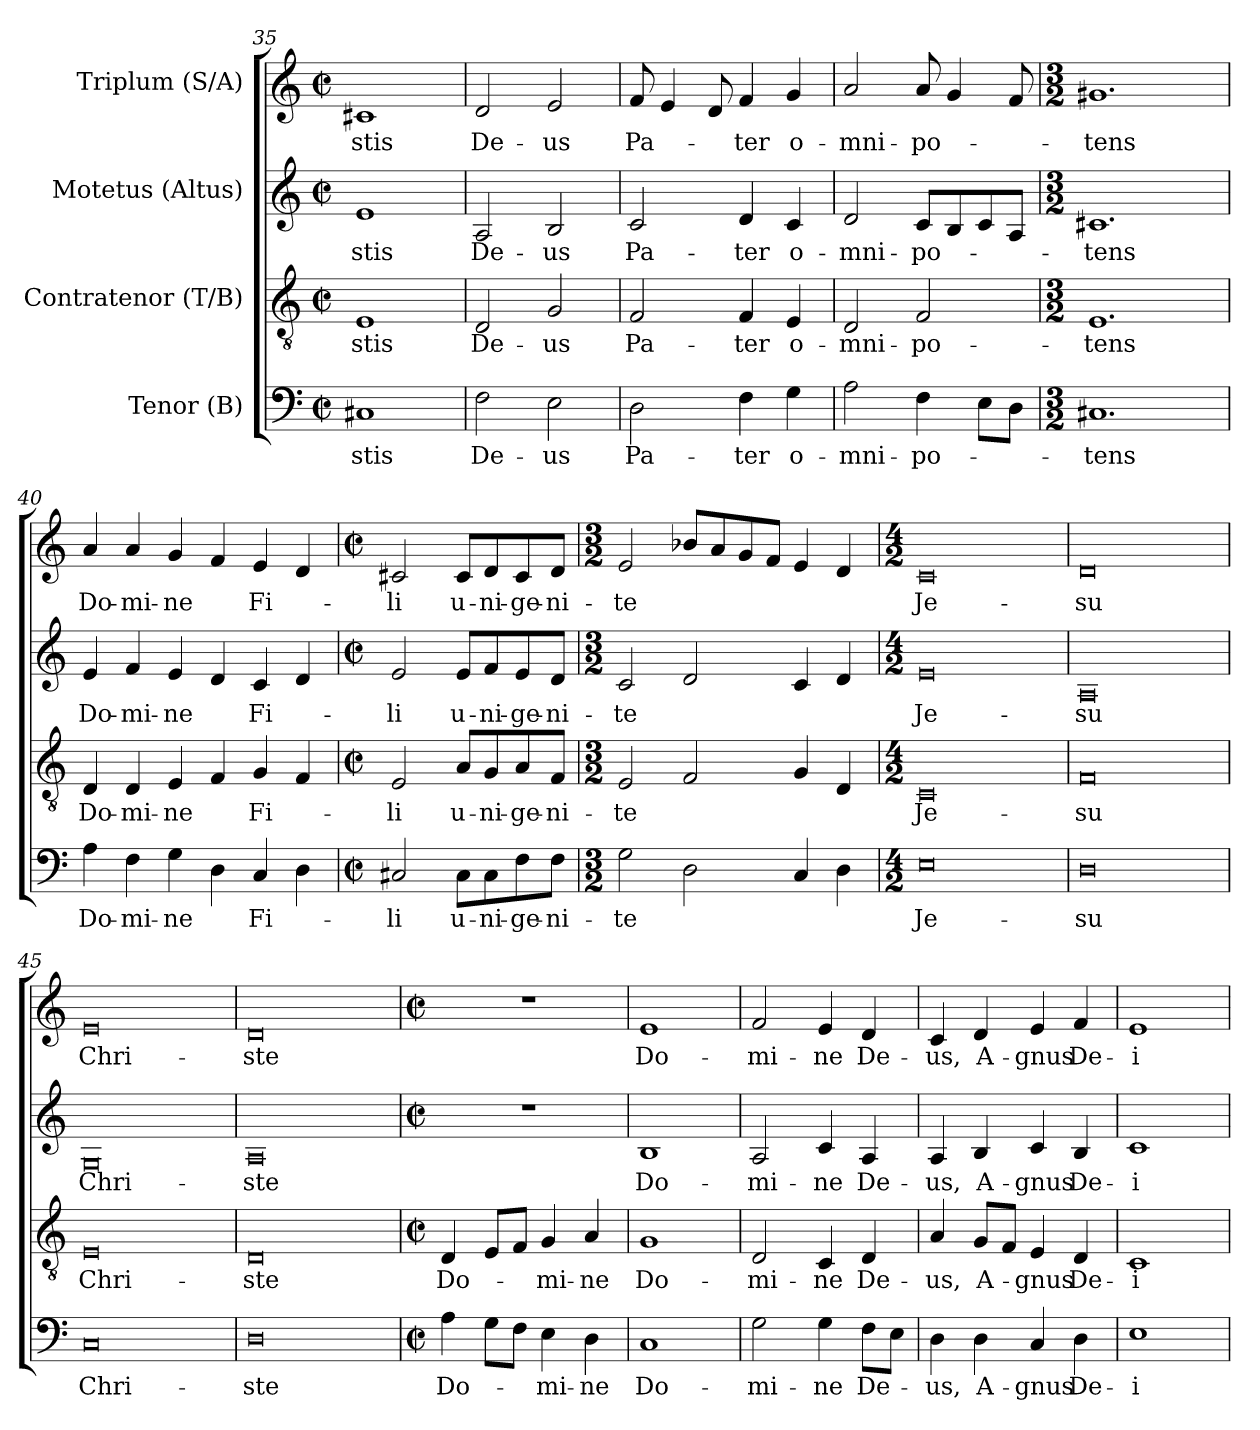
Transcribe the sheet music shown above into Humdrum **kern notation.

**kern	**text	**kern	**text	**kern	**text	**kern	**text
*part4	*part4	*part3	*part3	*part2	*part2	*part1	*part1
*staff4	*staff4	*staff3	*staff3	*staff2	*staff2	*staff1	*staff1
*I"Tenor  (B)	*	*I"Contratenor       (T/B)	*	*I"Motetus  (Altus)	*	*I"Triplum   (S/A)	*
*clefF4	*	*clefGv2	*	*clefG2	*	*clefG2	*
*k[]	*	*k[]	*	*k[]	*	*k[]	*
*C:	*	*C:	*	*C:	*	*C:	*
*M2/2	*	*M2/2	*	*M2/2	*	*M2/2	*
*met(c|)	*	*met(c|)	*	*met(c|)	*	*met(c|)	*
=35	=35	=35	=35	=35	=35	=35	=35
!	!LO:LY:b	!	!LO:LY:b	!	!LO:LY:b	!	!LO:LY:b
1C#X	-stis	1E	-stis	1e	-stis	1c#X	-stis
=36	=36	=36	=36	=36	=36	=36	=36
!	!LO:LY:b	!	!LO:LY:b	!	!LO:LY:b	!	!LO:LY:b
2F\	De-	2D/	De-	2A/	De-	2d/	De-
!	!LO:LY:b	!	!LO:LY:b	!	!LO:LY:b	!	!LO:LY:b
2E\	-us	2G/	-us	2B/	-us	2e/	-us
!!LO:PB:g=z
=37	=37	=37	=37	=37	=37	=37	=37
!	!LO:LY:b	!	!LO:LY:b	!	!LO:LY:b	!	!LO:LY:b
2D\	Pa-	2F/	Pa-	2c/	Pa-	8f/	Pa-
.	.	.	.	.	.	4e/	.
.	.	.	.	.	.	8d/	.
!	!LO:LY:b	!	!LO:LY:b	!	!LO:LY:b	!	!LO:LY:b
4F\	-ter	4F/	-ter	4d/	-ter	4f/	-ter
!	!LO:LY:b	!	!LO:LY:b	!	!LO:LY:b	!	!LO:LY:b
4G\	o-	4E/	o-	4c/	o-	4g/	o-
=38	=38	=38	=38	=38	=38	=38	=38
!	!LO:LY:b	!	!LO:LY:b	!	!LO:LY:b	!	!LO:LY:b
2A\	-mni-	2D/	-mni-	2d/	-mni-	2a/	-mni-
!	!LO:LY:b	!	!LO:LY:b	!	!LO:LY:b	!	!LO:LY:b
4F\	-po-	2F/	-po-	8c/L	-po-	8a/	-po-
.	.	.	.	8B/	.	4g/	.
8E\L	.	.	.	8c/	.	.	.
8D\J	.	.	.	8A/J	.	8f/	.
=39	=39	=39	=39	=39	=39	=39	=39
*M3/2	*	*M3/2	*	*M3/2	*	*M3/2	*
!	!LO:LY:b	!	!LO:LY:b	!	!LO:LY:b	!	!LO:LY:b
1.C#X	-tens	1.E	-tens	1.c#X	-tens	1.g#X	-tens
=40	=40	=40	=40	=40	=40	=40	=40
!	!LO:LY:b	!	!LO:LY:b	!	!LO:LY:b	!	!LO:LY:b
4A\	Do-	4D/	Do-	4e/	Do-	4a/	Do-
!	!LO:LY:b	!	!LO:LY:b	!	!LO:LY:b	!	!LO:LY:b
4F\	-mi-	4D/	-mi-	4f/	-mi-	4a/	-mi-
!	!LO:LY:b	!	!LO:LY:b	!	!LO:LY:b	!	!LO:LY:b
4G\	-ne	4E/	-ne	4e/	-ne	4g/	-ne
4D\	.	4F/	.	4d/	.	4f/	.
!	!LO:LY:b	!	!LO:LY:b	!	!LO:LY:b	!	!LO:LY:b
4C/	Fi-	4G/	Fi-	4c/	Fi-	4e/	Fi-
4D\	.	4F/	.	4d/	.	4d/	.
!!LO:LB:g=z
=41	=41	=41	=41	=41	=41	=41	=41
*M2/2	*	*M2/2	*	*M2/2	*	*M2/2	*
*met(c|)	*	*met(c|)	*	*met(c|)	*	*met(c|)	*
!	!LO:LY:b	!	!LO:LY:b	!	!LO:LY:b	!	!LO:LY:b
2C#X/	-li	2E/	-li	2e/	-li	2c#X/	-li
!	!LO:LY:b	!	!LO:LY:b	!	!LO:LY:b	!	!LO:LY:b
8C#\L	u-	8A/L	u-	8e/L	u-	8c#/L	u-
!	!LO:LY:b	!	!LO:LY:b	!	!LO:LY:b	!	!LO:LY:b
8C#\	-ni-	8G/	-ni-	8f/	-ni-	8d/	-ni-
!	!LO:LY:b	!	!LO:LY:b	!	!LO:LY:b	!	!LO:LY:b
8F\	-ge-	8A/	-ge-	8e/	-ge-	8c#/	-ge-
!	!LO:LY:b	!	!LO:LY:b	!	!LO:LY:b	!	!LO:LY:b
8F\J	-ni-	8F/J	-ni-	8d/J	-ni-	8d/J	-ni-
=42	=42	=42	=42	=42	=42	=42	=42
*M3/2	*	*M3/2	*	*M3/2	*	*M3/2	*
!	!LO:LY:b	!	!LO:LY:b	!	!LO:LY:b	!	!LO:LY:b
2G\	-te	2E/	-te	2c/	-te	2e/	-te
2D\	.	2F/	.	2d/	.	8b-i/L	.
.	.	.	.	.	.	8a/	.
.	.	.	.	.	.	8g/	.
.	.	.	.	.	.	8f/J	.
4C/	.	4G/	.	4c/	.	4e/	.
4D\	.	4D/	.	4d/	.	4d/	.
=43	=43	=43	=43	=43	=43	=43	=43
*M4/2	*	*M4/2	*	*M4/2	*	*M4/2	*
!	!LO:LY:b	!	!LO:LY:b	!	!LO:LY:b	!	!LO:LY:b
0E	Je-	0C	Je-	0e	Je-	0c	Je-
=44	=44	=44	=44	=44	=44	=44	=44
!	!LO:LY:b	!	!LO:LY:b	!	!LO:LY:b	!	!LO:LY:b
0D	-su	0F	-su	0A	-su	0d	-su
=45	=45	=45	=45	=45	=45	=45	=45
!	!LO:LY:b	!	!LO:LY:b	!	!LO:LY:b	!	!LO:LY:b
0C	Chri-	0E	Chri-	0G	Chri-	0e	Chri-
=46	=46	=46	=46	=46	=46	=46	=46
!	!LO:LY:b	!	!LO:LY:b	!	!LO:LY:b	!	!LO:LY:b
0D	-ste	0D	-ste	0A	-ste	0d	-ste
!!LO:LB:g=z
=47	=47	=47	=47	=47	=47	=47	=47
*M2/2	*	*M2/2	*	*M2/2	*	*M2/2	*
*met(c|)	*	*met(c|)	*	*met(c|)	*	*met(c|)	*
!	!LO:LY:b	!	!LO:LY:b	!	!	!	!
4A\	Do-	4D/	Do-	1r	.	1r	.
8G\L	.	8E/L	.	.	.	.	.
8F\J	.	8F/J	.	.	.	.	.
!	!LO:LY:b	!	!LO:LY:b	!	!	!	!
4E\	-mi-	4G/	-mi-	.	.	.	.
!	!LO:LY:b	!	!LO:LY:b	!	!	!	!
4D\	-ne	4A/	-ne	.	.	.	.
=48	=48	=48	=48	=48	=48	=48	=48
!	!LO:LY:b	!	!LO:LY:b	!	!LO:LY:b	!	!LO:LY:b
1C	Do-	1G	Do-	1B	Do-	1e	Do-
=49	=49	=49	=49	=49	=49	=49	=49
!	!LO:LY:b	!	!LO:LY:b	!	!LO:LY:b	!	!LO:LY:b
2G\	-mi-	2D/	-mi-	2A/	-mi-	2f/	-mi-
!	!LO:LY:b	!	!LO:LY:b	!	!LO:LY:b	!	!LO:LY:b
4G\	-ne	4C/	-ne	4c/	-ne	4e/	-ne
!	!LO:LY:b	!	!LO:LY:b	!	!LO:LY:b	!	!LO:LY:b
8F\L	De-	4D/	De-	4A/	De-	4d/	De-
8E\J	.	.	.	.	.	.	.
=50	=50	=50	=50	=50	=50	=50	=50
!	!LO:LY:b	!	!LO:LY:b	!	!LO:LY:b	!	!LO:LY:b
4D\	-us,	4A/	-us,	4A/	-us,	4c/	-us,
!	!LO:LY:b	!	!LO:LY:b	!	!LO:LY:b	!	!LO:LY:b
4D\	A-	8G/L	A-	4B/	A-	4d/	A-
.	.	8F/J	.	.	.	.	.
!	!LO:LY:b	!	!LO:LY:b	!	!LO:LY:b	!	!LO:LY:b
4C/	-gnus	4E/	-gnus	4c/	-gnus	4e/	-gnus
!	!LO:LY:b	!	!LO:LY:b	!	!LO:LY:b	!	!LO:LY:b
4D\	De-	4D/	De-	4B/	De-	4f/	De-
=51	=51	=51	=51	=51	=51	=51	=51
!	!LO:LY:b	!	!LO:LY:b	!	!LO:LY:b	!	!LO:LY:b
1E	-i	1C	-i	1c	-i	1e	-i
=	=	=	=	=	=	=	=
*-	*-	*-	*-	*-	*-	*-	*-
